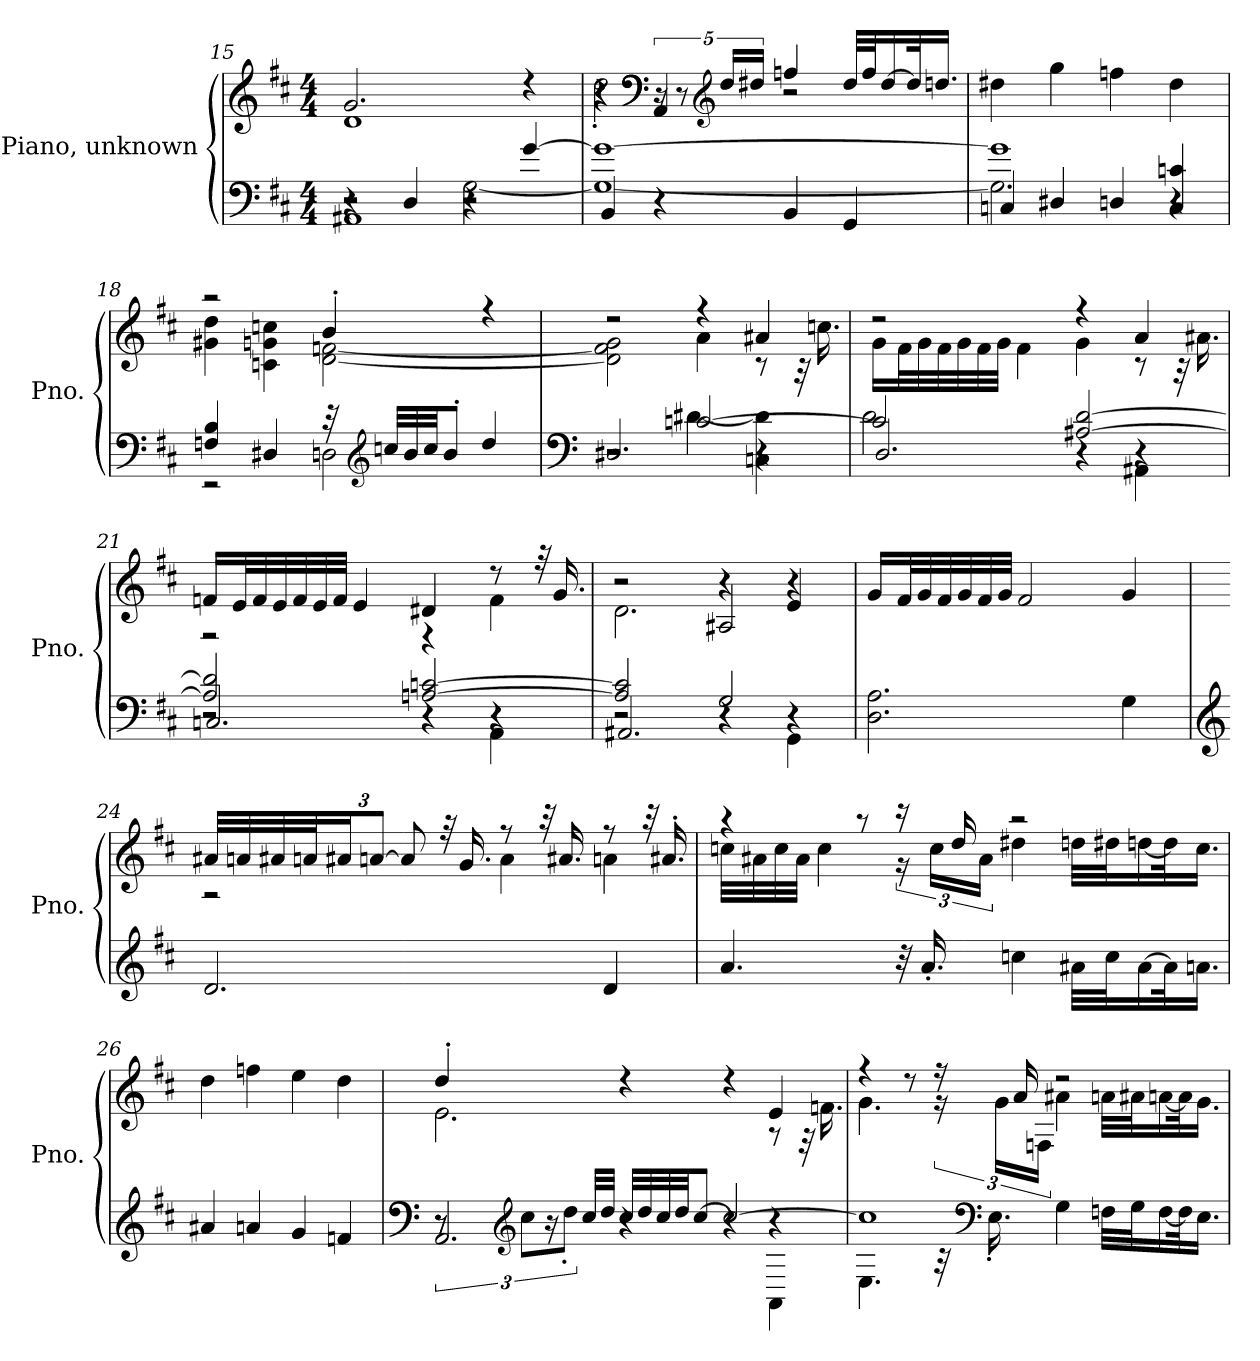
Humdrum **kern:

**kern	**kern
*part1	*part1
*staff2	*staff1
*I"Piano, unknown	*
*I'Pno.	*
*clefF4	*clefG2
*k[f#c#]	*k[f#c#]
*M4/4	*M4/4
=15	=15
*^	*^
*	*^	*	*
*	*	*^	*	*
2r	2r	4r	1AA#X	2.g/	1d
.	.	4D/	.	.	.
4r	[2G\	2r	.	.	.
[4g/	.	.	.	4r	.
*	*	*v	*v	*	*
!!LO:LB:g=z
=16	=16	=16	=16	=16
*	*	*	*	*^
1g_	1G_	4BB/	4r	2dd'\	4r
*	*	*	*clefF4	*	*
.	.	4r	20r	.	4AA/
.	.	.	10r	.	.
*	*	*	*clefG2	*	*
.	.	.	20dd/LL	.	.
.	.	.	20dd#X/JJ	.	.
.	.	4BB/	4ffn/	2r	2r
.	.	4GG/	32dd#/LLL	.	.
.	.	.	32ff/J	.	.
.	.	.	[16dd#/	.	.
.	.	.	32dd#/K]	.	.
.	.	.	16.ddn/JJ	.	.
*	*	*	*v	*v	*v
=17	=17	=17	=17
1g]	2.G\]	4Cn/	4dd#X\
.	.	4D#X/	4gg\
.	.	4Dn/	4ffn\
.	4r	4C/ 4cn/	4dd#\
*	*v	*v	*
=18	=18	=18
*	*	*^
4Fn/ 4B/	2r	2r	4g#X\ 4dd\
4D#X/	.	.	4cn\ 4gn\ 4ccn\
32r	2Dn\	4b'/	[2d\ [2fn\
*clefG2	*	*	*
32ccn/LLL	.	.	.
32b/	.	.	.
32cc/JJ	.	.	.
8b'/J	.	.	.
4dd/	.	4r	.
*v	*v	*	*
!!LO:LB:g=z	!!
=19	=19	=19
*clefF4	*	*
*^	*	*
*	*^	*	*
2r	2r	2.D#X/	2r	2d\] 2f\] 2g\
[2cn/	[4d#X\	.	4r	4a\
.	4Cn\ 4d#\]	4r	4a#X/	8r
.	.	.	.	32r
.	.	.	.	16.ccn\
=20	=20	=20	=20	=20
2c/]	2d\	2.D/	2r	16g\LL
.	.	.	.	32f#\L
.	.	.	.	32g\
.	.	.	.	32f#\
.	.	.	.	32g\
.	.	.	.	32f#\
.	.	.	.	32g\JJJ
.	.	.	.	4f#\
[2A#X/ [2d/	4r	.	4r	4g\
.	4AA#X\	4r	4a/	8r
.	.	.	.	32r
.	.	.	.	16.a#X\
=21	=21	=21	=21	=21
2A#/] 2d/]	2r	2.Cn/	16fn/LL	2r
.	.	.	32e/L	.
.	.	.	32f/	.
.	.	.	32e/	.
.	.	.	32f/	.
.	.	.	32e/	.
.	.	.	32f/JJJ	.
.	.	.	4e/	.
[2An/ [2cn/	4r	.	4d#X/	4r
.	4AA\	4r	8r	4f\
.	.	.	32r	.
.	.	.	16.g/	.
!!LO:PB:g=z
=22	=22	=22	=22	=22
*	*	*	*	*^
2A/] 2c/]	2r	2.AA#X/	2r	2.d\	2r
2G/	4r	.	4r	.	2A#X/
.	4GG\	4r	4e/	4r	.
*v	*v	*v	*	*	*
*	*v	*v	*v
=23	=23
2.D\ 2.A\	16g/LL
.	32f#/L
.	32g/
.	32f#/
.	32g/
.	32f#/
.	32g/JJJ
.	2f#/
4G\	4g/
=24	=24
*clefG2	*
*	*^
2.d/	32a#X/LLL	2r
.	32an/	.
.	32a#X/	.
.	32an/J	.
*	*Xbrackettup	*
.	24a#X/J	.
.	[12an/J	.
.	8a/]	.
.	32r	.
.	16.g/	.
.	8r	4a\
.	32r	.
.	16.a#X/	.
4d/	8r	4an\
.	32r	.
.	16.a#X'/	.
!!LO:LB:g=z	!!
=25	=25	=25
4.a/	4r	32ccn\LLL
.	.	32a#X\
.	.	32cc\
.	.	32a#\JJJ
.	.	4cc\
.	8r	.
*	*	*brackettup
32r	16r	24r
16.a'/	.	.
.	.	24cc\LL
.	16dd/	.
.	.	24a#\JJ
4ccn\	2r	4dd#X\
32a#X\LLL	.	32ddn\LLL
32cc\J	.	32dd#X\J
[16a#\	.	[16ddn\
32a#\K]	.	32dd\K]
16.an\JJ	.	16.cc\JJ
*	*v	*v
=26	=26
4a#X/	4dd\
4an/	4ffn\
4g/	4ee\
4fn/	4dd\
!!LO:LB:g=z
=27	=27
*clefF4	*
*^	*^
*	*^	*	*
8r	12r	2.AA/	4dd'/	2.e\
*clefG2	*	*	*	*
.	12cc#\L	.	.	.
16r	.	.	.	.
.	12dd'\J	.	.	.
32cc#/LLL	.	.	.	.
32dd/JJJ	.	.	.	.
32cc#/LLL	4r	.	4r	.
32dd/	.	.	.	.
32cc#/	.	.	.	.
32dd/JJ	.	.	.	.
[8cc#/J	.	.	.	.
2cc#/_	4r	.	4r	.
.	4AA\	4r	4e/	8r
.	.	.	.	32r
.	.	.	.	16.fn\
*	*v	*v	*	*
=28	=28	=28	=28
1cc#]	4.E\	4r	4.g\
.	.	8r	.
.	32r	16r	24r
*clefF4	*	*	*
.	16.E'\	.	.
.	.	.	24g\LL
.	.	16a/	.
.	.	.	24Fn\JJ
.	4G\	2r	4a#X\
.	32Fn\LLL	.	32an\LLL
.	32G\J	.	32a#X\J
.	[16F\	.	[16an\
.	32F\K]	.	32a\K]
.	16.E\JJ	.	16.g\JJ
*v	*v	*	*
*	*v	*v
=	=
*-	*-
